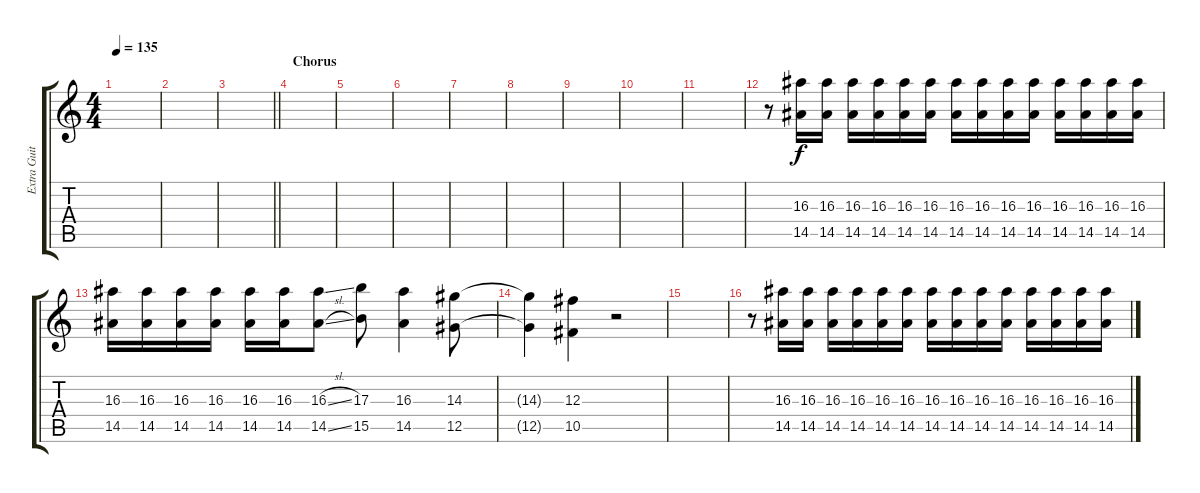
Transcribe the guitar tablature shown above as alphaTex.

\track ("Extra Guitar" "Extra Guit") {instrument distortionguitar}
\staff {score tabs}
\tuning (Eb4 Bb3 Gb3 Db3 Ab2 Eb2) {hide}
\ts (4 4)
\tempo 135
\clef g2
\ks c
|
|
\barLineRight lightlight
|
\section ("" "Chorus")
|
|
|
|
|
|
|
|
r.8 (16.3 14.5).16 (16.3 14.5).16 (16.3 14.5).16 (16.3 14.5).16 (16.3 14.5).16 (16.3 14.5).16 (16.3 14.5).16 (16.3 14.5).16 (16.3 14.5).16 (16.3 14.5).16 (16.3 14.5).16 (16.3 14.5).16 (16.3 14.5).16 (16.3 14.5).16 |
(16.3 14.5).16 (16.3 14.5).16 (16.3 14.5).16 (16.3 14.5).16 (16.3 14.5).16 (16.3 14.5).16 (16.3{sl} 14.5{sl}).8 (17.3 15.5).8 (16.3 14.5).4 (14.3 12.5).8 |
(14.3{t} 12.5{t}).4 (12.3 10.5).4 r.2 |
|
r.8 (16.3 14.5).16 (16.3 14.5).16 (16.3 14.5).16 (16.3 14.5).16 (16.3 14.5).16 (16.3 14.5).16 (16.3 14.5).16 (16.3 14.5).16 (16.3 14.5).16 (16.3 14.5).16 (16.3 14.5).16 (16.3 14.5).16 (16.3 14.5).16 (16.3 14.5).16
